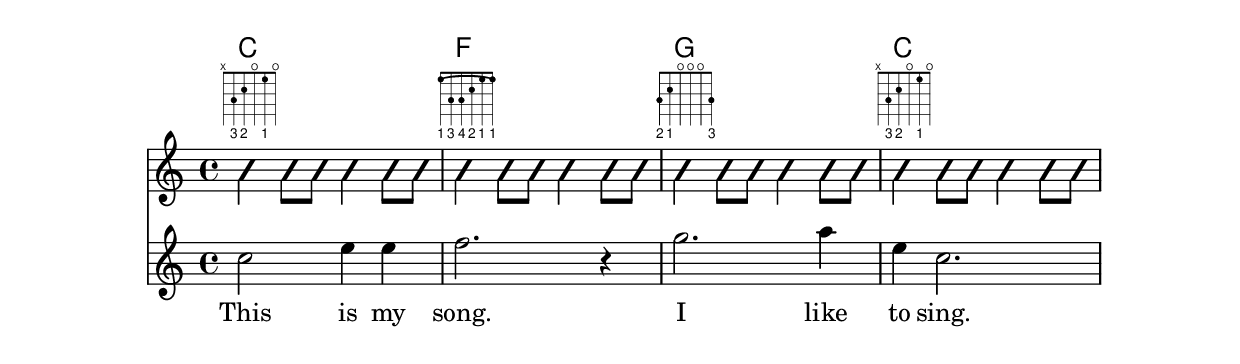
%% DO NOT EDIT this file manually; it is automatically
%% generated from LSR http://lsr.dsi.unimi.it
%% Make any changes in LSR itself, or in Documentation/snippets/new/ ,
%% and then run scripts/auxiliar/makelsr.py
%%
%% This file is in the public domain.
\version "2.14.0"

\header {
  lsrtags = "rhythms, fretted-strings"

%% Translation of GIT committish: 59caa3adce63114ca7972d18f95d4aadc528ec3d
  texidoces = "
Para la música de guitarra, es posible mostrar los ritmos de rasgueo,
además de las notas de la melodía, acordes y diagramas de posiciones.

"
  doctitlees = "Ritmos rasgueados de guitarra"


%% Translation of GIT committish: 0a868be38a775ecb1ef935b079000cebbc64de40
  texidocde = "
In Gitarrennotation kann neben Melodie, Akkordbezeichnungen und
Bunddiagrammen auch der Schlagrhythmus angegeben werden.

"
  doctitlede = "Schlagrhythmus für Gitarren"



%% Translation of GIT committish: 015b8e65e5e9a74cea1618b597402b5b74f89b89
  texidocfr = "
En matière de notation pour guitare, il arrive que soient indiqués les
@qq{coups de gratte} en plus de la mélodie, grilles d'accords et
diagrammes de tablature.

"
  doctitlefr = "Rythmique et guitare"

  texidoc = "
For guitar music, it is possible to show strum rhythms, along with
melody notes, chord names and fret diagrams.

"
  doctitle = "Guitar strum rhythms"
} % begin verbatim

\include "predefined-guitar-fretboards.ly"
<<
  \new ChordNames {
    \chordmode {
      c1 | f | g | c
    }
  }
  \new FretBoards {
    \chordmode {
      c1 | f | g | c
    }
  }
  \new Voice \with {
    \consists "Pitch_squash_engraver"
  } {
    \relative c'' {
      \improvisationOn
      c4 c8 c c4 c8 c
      f4 f8 f f4 f8 f
      g4 g8 g g4 g8 g
      c4 c8 c c4 c8 c
    }
  }
  \new Voice = "melody" {
    \relative c'' {
      c2 e4 e4
      f2. r4
      g2. a4
      e4 c2.
    }
  }
  \new Lyrics {
    \lyricsto "melody" {
      This is my song.
      I like to sing.
    }
  }
>>

